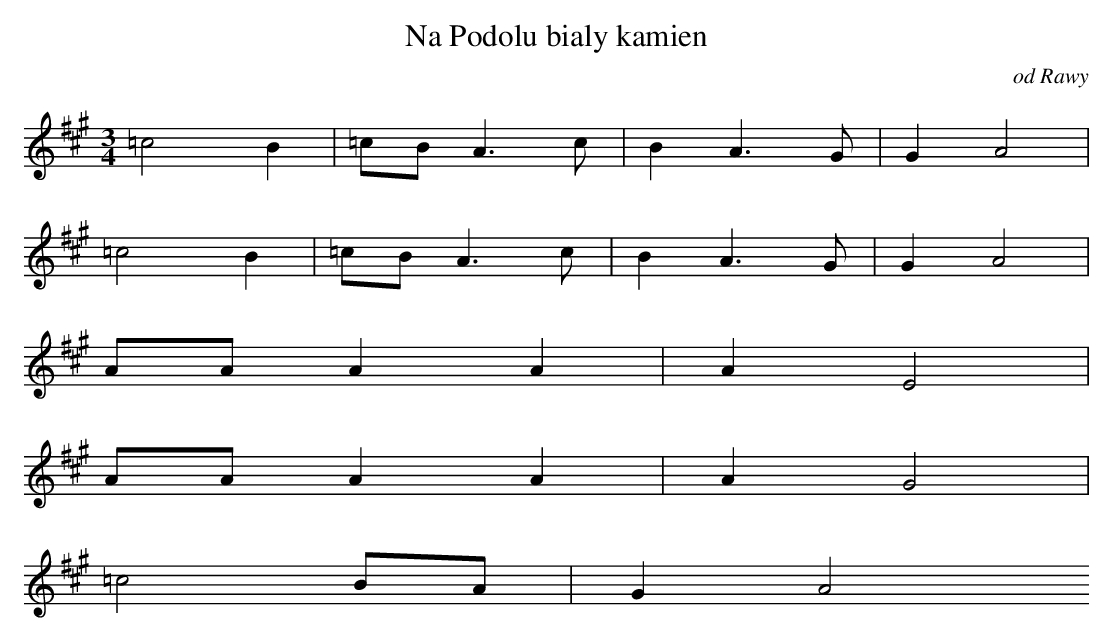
X:1
T: Na Podolu bialy kamien
O: od Rawy
M: 3/4
L: 1/8
K: A
=c4B2 | =cBA3c | B2A3G | G2A4 |
=c4B2 | =cBA3c | B2A3G | G2A4 |
AAA2A2 | A2E4 |
AAA2A2 | A2G4 |
=c4BA | G2A4
